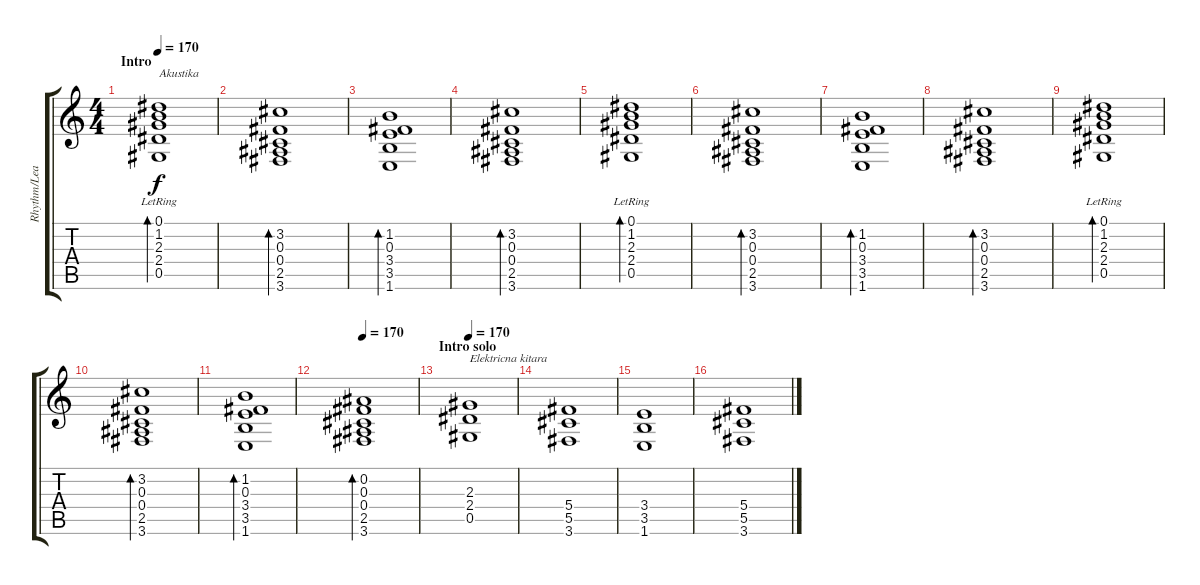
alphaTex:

\track ("Rhythm/Lead Guitar - Badi Boy" "Rhythm/Lea") {instrument overdrivenguitar}
\staff {score tabs}
\tuning (Eb4 Bb3 Gb3 Db3 Ab2 Eb2) {hide}
\ts (4 4)
\section ("" "Intro")
\tempo 170
\tempo 120
\tempo 170
\clef g2
\ks c
(0.1{lr} 1.2 2.3 2.4 0.5{lr}).1{bd 60 txt "Akustika" dy f instrument acousticguitarnylon} |
(3.2 0.3 0.4 2.5 3.6).1{bd 60} |
(1.2 0.3 3.4 3.5 1.6).1{bd 60} |
(3.2 0.3 0.4 2.5 3.6).1{bd 60} |
(0.1{lr} 1.2 2.3 2.4 0.5{lr}).1{bd 60} |
(3.2 0.3 0.4 2.5 3.6).1{bd 60} |
(1.2 0.3 3.4 3.5 1.6).1{bd 60} |
(3.2 0.3 0.4 2.5 3.6).1{bd 60} |
(0.1{lr} 1.2 2.3 2.4 0.5{lr}).1{bd 60} |
(3.2 0.3 0.4 2.5 3.6).1{bd 60} |
(1.2 0.3 3.4 3.5 1.6).1{bd 60} |
\tempo 170
(0.2 0.3 0.4 2.5 3.6).1{bd 60} |
\section ("" "Intro solo")
\tempo 170
(2.3 2.4 0.5).1{txt "Elektricna kitara" instrument overdrivenguitar} |
(5.4 5.5 3.6).1 |
(3.4 3.5 1.6).1 |
(5.4 5.5 3.6).1
